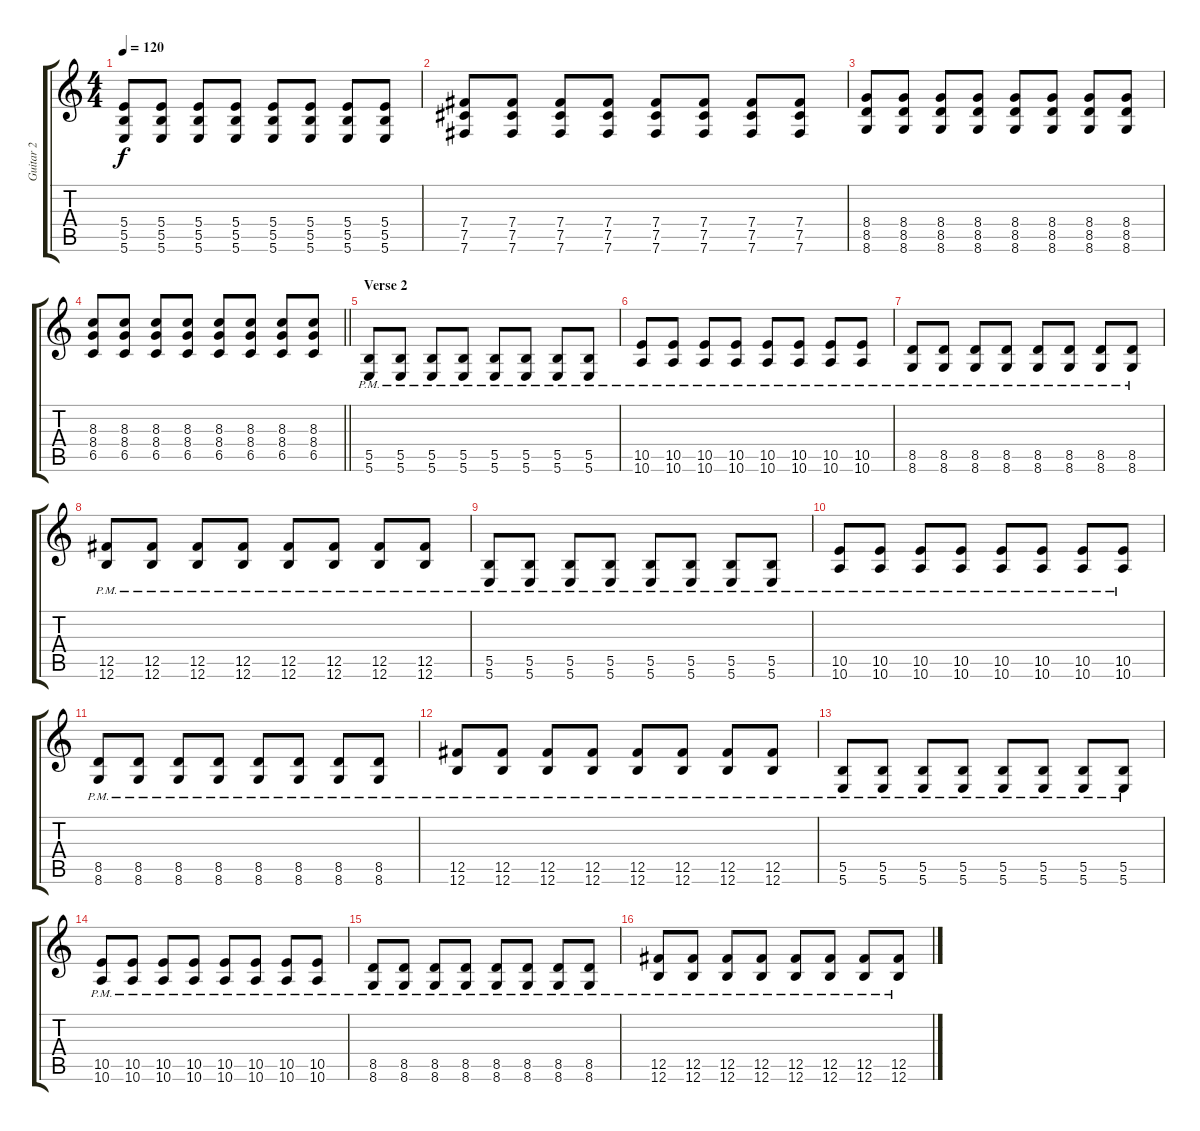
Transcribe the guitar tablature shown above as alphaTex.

\track ("Guitar 2" "Guitar 2") {instrument overdrivenguitar}
\staff {score tabs}
\tuning (Db4 Ab3 E3 B2 Gb2 B1) {hide}
\ts (4 4)
\tempo 120
\clef g2
\ks c
(5.4 5.5 5.6).8{dy f} (5.4 5.5 5.6).8 (5.4 5.5 5.6).8 (5.4 5.5 5.6).8 (5.4 5.5 5.6).8 (5.4 5.5 5.6).8 (5.4 5.5 5.6).8 (5.4 5.5 5.6).8 |
(7.4 7.5 7.6).8 (7.4 7.5 7.6).8 (7.4 7.5 7.6).8 (7.4 7.5 7.6).8 (7.4 7.5 7.6).8 (7.4 7.5 7.6).8 (7.4 7.5 7.6).8 (7.4 7.5 7.6).8 |
(8.4 8.5 8.6).8 (8.4 8.5 8.6).8 (8.4 8.5 8.6).8 (8.4 8.5 8.6).8 (8.4 8.5 8.6).8 (8.4 8.5 8.6).8 (8.4 8.5 8.6).8 (8.4 8.5 8.6).8 |
\barLineRight lightlight
(8.3 8.4 6.5).8 (8.3 8.4 6.5).8 (8.3 8.4 6.5).8 (8.3 8.4 6.5).8 (8.3 8.4 6.5).8 (8.3 8.4 6.5).8 (8.3 8.4 6.5).8 (8.3 8.4 6.5).8 |
\section ("" "Verse 2")
(5.5{pm} 5.6{pm}).8 (5.5{pm} 5.6{pm}).8 (5.5{pm} 5.6{pm}).8 (5.5{pm} 5.6{pm}).8 (5.5{pm} 5.6{pm}).8 (5.5{pm} 5.6{pm}).8 (5.5{pm} 5.6{pm}).8 (5.5{pm} 5.6{pm}).8 |
(10.5{pm} 10.6{pm}).8 (10.5{pm} 10.6{pm}).8 (10.5{pm} 10.6{pm}).8 (10.5{pm} 10.6{pm}).8 (10.5{pm} 10.6{pm}).8 (10.5{pm} 10.6{pm}).8 (10.5{pm} 10.6{pm}).8 (10.5{pm} 10.6{pm}).8 |
(8.5{pm} 8.6{pm}).8 (8.5{pm} 8.6{pm}).8 (8.5{pm} 8.6{pm}).8 (8.5{pm} 8.6{pm}).8 (8.5{pm} 8.6{pm}).8 (8.5{pm} 8.6{pm}).8 (8.5{pm} 8.6{pm}).8 (8.5{pm} 8.6{pm}).8 |
(12.5{pm} 12.6{pm}).8 (12.5{pm} 12.6{pm}).8 (12.5{pm} 12.6{pm}).8 (12.5{pm} 12.6{pm}).8 (12.5{pm} 12.6{pm}).8 (12.5{pm} 12.6{pm}).8 (12.5{pm} 12.6{pm}).8 (12.5{pm} 12.6{pm}).8 |
(5.5{pm} 5.6{pm}).8 (5.5{pm} 5.6{pm}).8 (5.5{pm} 5.6{pm}).8 (5.5{pm} 5.6{pm}).8 (5.5{pm} 5.6{pm}).8 (5.5{pm} 5.6{pm}).8 (5.5{pm} 5.6{pm}).8 (5.5{pm} 5.6{pm}).8 |
(10.5{pm} 10.6{pm}).8 (10.5{pm} 10.6{pm}).8 (10.5{pm} 10.6{pm}).8 (10.5{pm} 10.6{pm}).8 (10.5{pm} 10.6{pm}).8 (10.5{pm} 10.6{pm}).8 (10.5{pm} 10.6{pm}).8 (10.5{pm} 10.6{pm}).8 |
(8.5{pm} 8.6{pm}).8 (8.5{pm} 8.6{pm}).8 (8.5{pm} 8.6{pm}).8 (8.5{pm} 8.6{pm}).8 (8.5{pm} 8.6{pm}).8 (8.5{pm} 8.6{pm}).8 (8.5{pm} 8.6{pm}).8 (8.5{pm} 8.6{pm}).8 |
(12.5{pm} 12.6{pm}).8 (12.5{pm} 12.6{pm}).8 (12.5{pm} 12.6{pm}).8 (12.5{pm} 12.6{pm}).8 (12.5{pm} 12.6{pm}).8 (12.5{pm} 12.6{pm}).8 (12.5{pm} 12.6{pm}).8 (12.5{pm} 12.6{pm}).8 |
(5.5{pm} 5.6{pm}).8 (5.5{pm} 5.6{pm}).8 (5.5{pm} 5.6{pm}).8 (5.5{pm} 5.6{pm}).8 (5.5{pm} 5.6{pm}).8 (5.5{pm} 5.6{pm}).8 (5.5{pm} 5.6{pm}).8 (5.5{pm} 5.6{pm}).8 |
(10.5{pm} 10.6{pm}).8 (10.5{pm} 10.6{pm}).8 (10.5{pm} 10.6{pm}).8 (10.5{pm} 10.6{pm}).8 (10.5{pm} 10.6{pm}).8 (10.5{pm} 10.6{pm}).8 (10.5{pm} 10.6{pm}).8 (10.5{pm} 10.6{pm}).8 |
(8.5{pm} 8.6{pm}).8 (8.5{pm} 8.6{pm}).8 (8.5{pm} 8.6{pm}).8 (8.5{pm} 8.6{pm}).8 (8.5{pm} 8.6{pm}).8 (8.5{pm} 8.6{pm}).8 (8.5{pm} 8.6{pm}).8 (8.5{pm} 8.6{pm}).8 |
(12.5{pm} 12.6{pm}).8 (12.5{pm} 12.6{pm}).8 (12.5{pm} 12.6{pm}).8 (12.5{pm} 12.6{pm}).8 (12.5{pm} 12.6{pm}).8 (12.5{pm} 12.6{pm}).8 (12.5{pm} 12.6{pm}).8 (12.5{pm} 12.6{pm}).8
